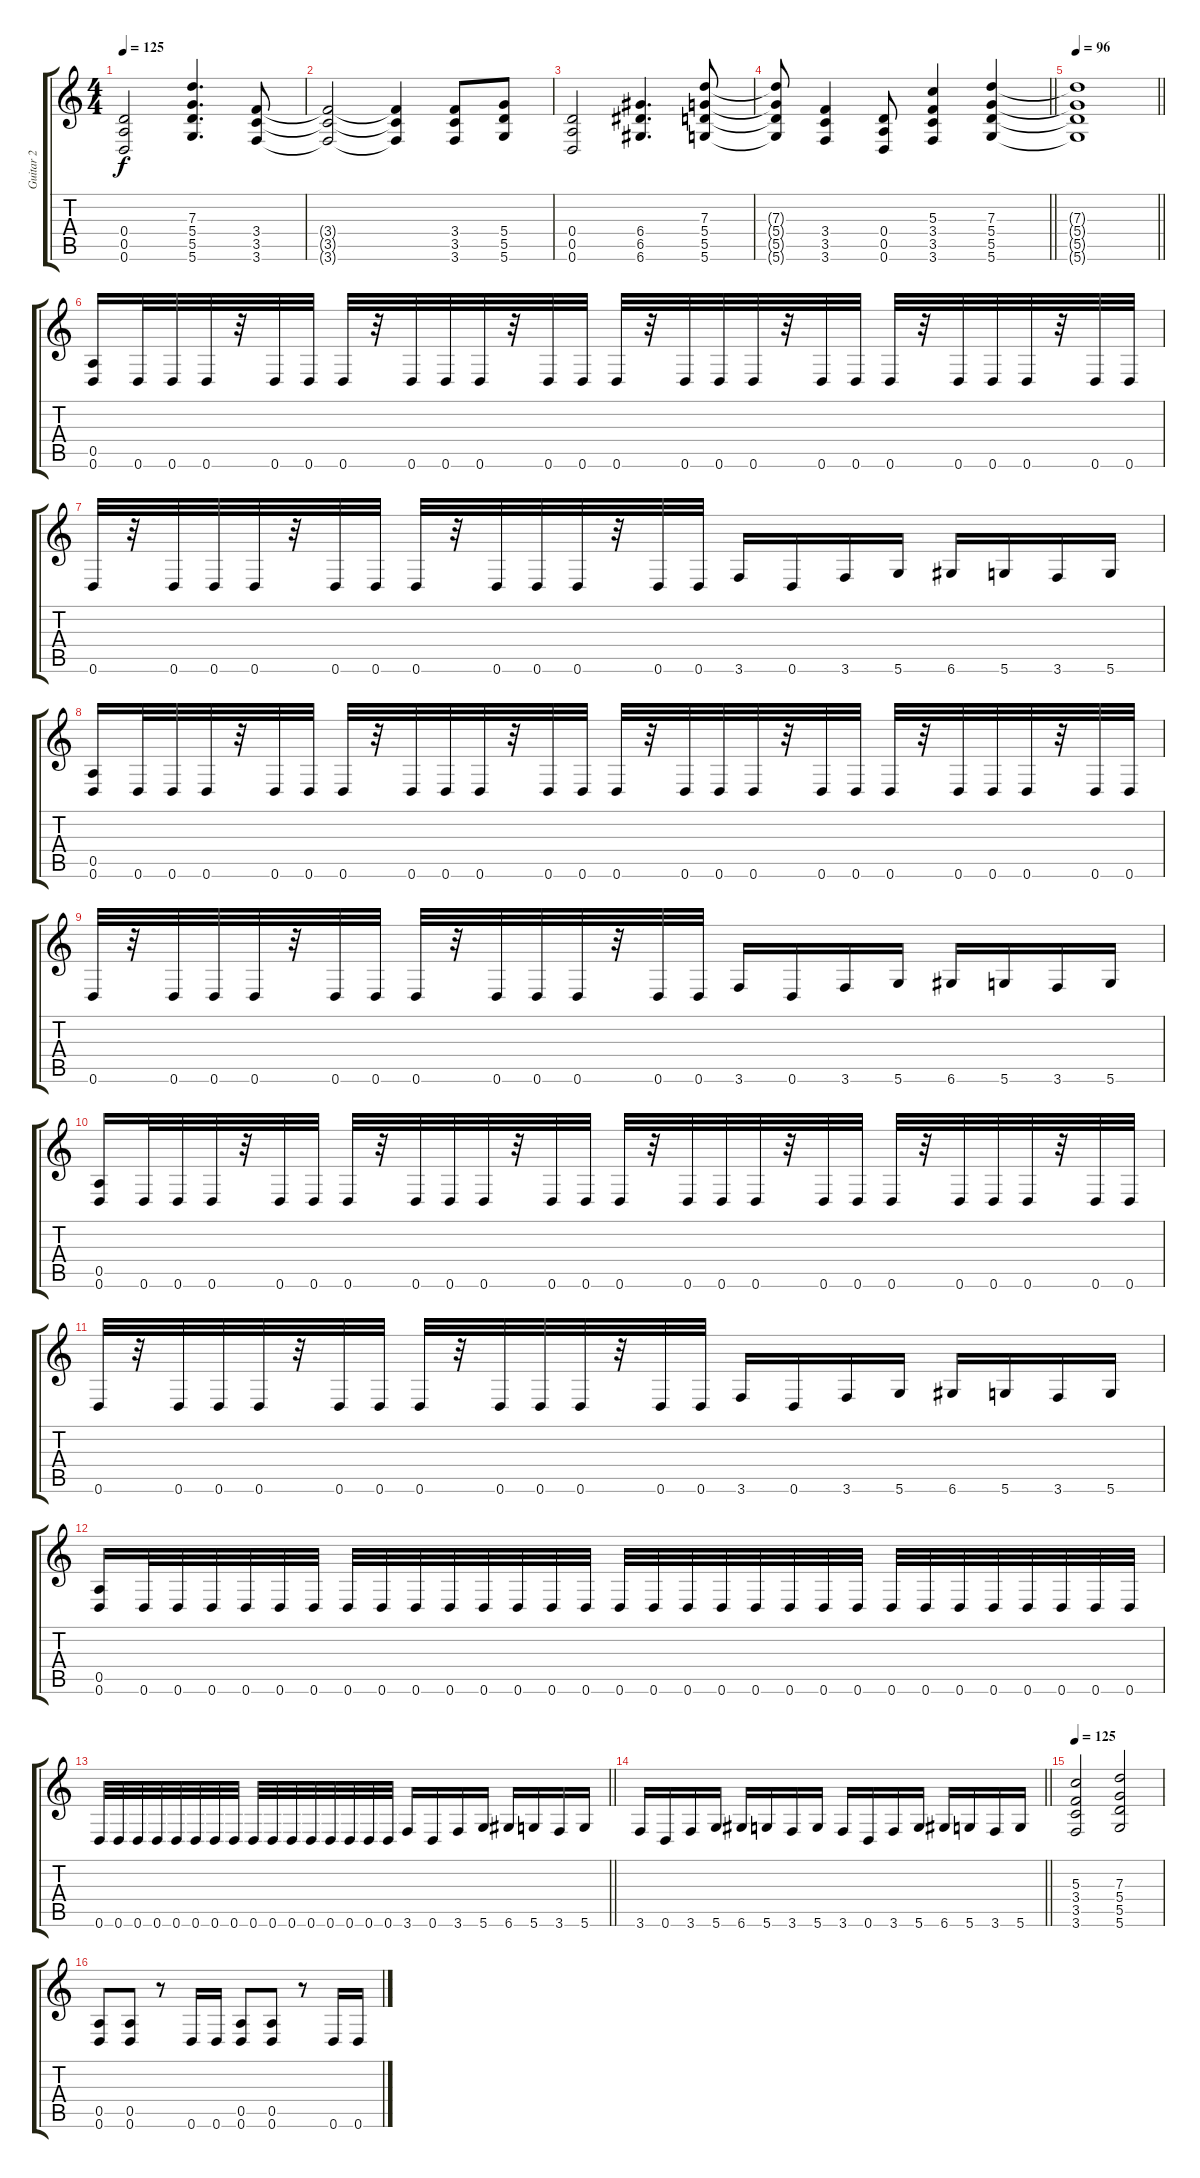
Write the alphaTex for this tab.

\track ("Guitar 2" "Guitar 2") {instrument distortionguitar}
\staff {score tabs}
\tuning (E4 B3 G3 D3 A2 D2) {hide}
\ts (4 4)
\tempo 125
\clef g2
\ks c
(0.4 0.5 0.6).2{dy f} (7.3 5.4 5.5 5.6).4{d} (3.4 3.5 3.6).8 |
(3.4{t} 3.5{t} 3.6{t}).2 (3.4{t} 3.5{t} 3.6{t}).4 (3.4 3.5 3.6).8 (5.4 5.5 5.6).8 |
(0.4 0.5 0.6).2 (6.4 6.5 6.6).4{d} (7.3 5.4 5.5 5.6).8 |
\barLineRight lightlight
(7.3{t} 5.4{t} 5.5{t} 5.6{t}).8 (3.4 3.5 3.6).4 (0.4 0.5 0.6).8 (5.3 3.4 3.5 3.6).4 (7.3 5.4 5.5 5.6).4 |
\tempo 96
\barLineRight lightlight
(7.3{t} 5.4{t} 5.5{t} 5.6{t}).1 |
\section ("" "")
(0.5 0.6).16 0.6.32 0.6.32 0.6.32 r.32 0.6.32 0.6.32 0.6.32 r.32 0.6.32 0.6.32 0.6.32 r.32 0.6.32 0.6.32 0.6.32 r.32 0.6.32 0.6.32 0.6.32 r.32 0.6.32 0.6.32 0.6.32 r.32 0.6.32 0.6.32 0.6.32 r.32 0.6.32 0.6.32 |
0.6.32 r.32 0.6.32 0.6.32 0.6.32 r.32 0.6.32 0.6.32 0.6.32 r.32 0.6.32 0.6.32 0.6.32 r.32 0.6.32 0.6.32 3.6.16 0.6.16 3.6.16 5.6.16 6.6.16 5.6.16 3.6.16 5.6.16 |
(0.5 0.6).16 0.6.32 0.6.32 0.6.32 r.32 0.6.32 0.6.32 0.6.32 r.32 0.6.32 0.6.32 0.6.32 r.32 0.6.32 0.6.32 0.6.32 r.32 0.6.32 0.6.32 0.6.32 r.32 0.6.32 0.6.32 0.6.32 r.32 0.6.32 0.6.32 0.6.32 r.32 0.6.32 0.6.32 |
0.6.32 r.32 0.6.32 0.6.32 0.6.32 r.32 0.6.32 0.6.32 0.6.32 r.32 0.6.32 0.6.32 0.6.32 r.32 0.6.32 0.6.32 3.6.16 0.6.16 3.6.16 5.6.16 6.6.16 5.6.16 3.6.16 5.6.16 |
(0.5 0.6).16 0.6.32 0.6.32 0.6.32 r.32 0.6.32 0.6.32 0.6.32 r.32 0.6.32 0.6.32 0.6.32 r.32 0.6.32 0.6.32 0.6.32 r.32 0.6.32 0.6.32 0.6.32 r.32 0.6.32 0.6.32 0.6.32 r.32 0.6.32 0.6.32 0.6.32 r.32 0.6.32 0.6.32 |
0.6.32 r.32 0.6.32 0.6.32 0.6.32 r.32 0.6.32 0.6.32 0.6.32 r.32 0.6.32 0.6.32 0.6.32 r.32 0.6.32 0.6.32 3.6.16 0.6.16 3.6.16 5.6.16 6.6.16 5.6.16 3.6.16 5.6.16 |
(0.5 0.6).16 0.6.32 0.6.32 0.6.32 0.6.32 0.6.32 0.6.32 0.6.32 0.6.32 0.6.32 0.6.32 0.6.32 0.6.32 0.6.32 0.6.32 0.6.32 0.6.32 0.6.32 0.6.32 0.6.32 0.6.32 0.6.32 0.6.32 0.6.32 0.6.32 0.6.32 0.6.32 0.6.32 0.6.32 0.6.32 0.6.32 |
\barLineRight lightlight
0.6.32 0.6.32 0.6.32 0.6.32 0.6.32 0.6.32 0.6.32 0.6.32 0.6.32 0.6.32 0.6.32 0.6.32 0.6.32 0.6.32 0.6.32 0.6.32 3.6.16 0.6.16 3.6.16 5.6.16 6.6.16 5.6.16 3.6.16 5.6.16 |
\barLineRight lightlight
3.6.16 0.6.16 3.6.16 5.6.16 6.6.16 5.6.16 3.6.16 5.6.16 3.6.16 0.6.16 3.6.16 5.6.16 6.6.16 5.6.16 3.6.16 5.6.16 |
\section ("" "")
\tempo 125
(5.3 3.4 3.5 3.6).2 (7.3 5.4 5.5 5.6).2 |
(0.5 0.6).8 (0.5 0.6).8 r.8 0.6.16 0.6.16 (0.5 0.6).8 (0.5 0.6).8 r.8 0.6.16 0.6.16
